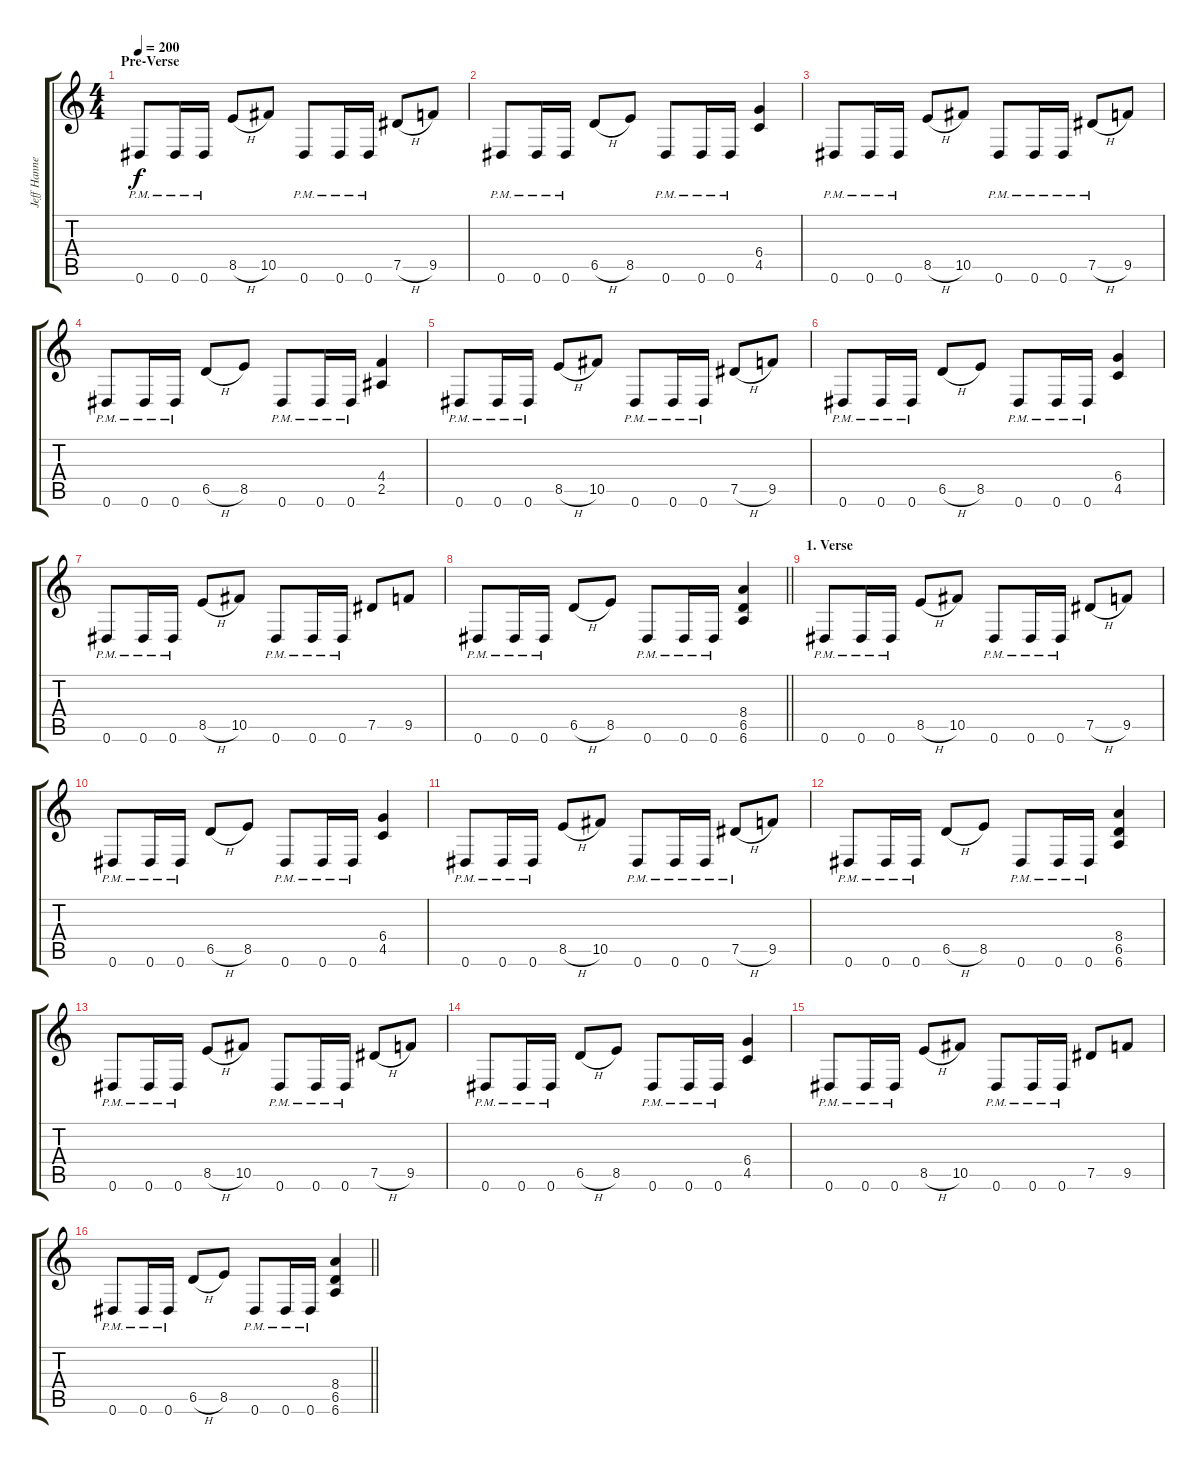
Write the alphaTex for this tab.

\track ("Jeff Hanneman (Lead)" "Jeff Hanne") {instrument distortionguitar}
\staff {score tabs}
\tuning (Eb4 Bb3 Gb3 Db3 Ab2 Eb2) {hide}
\ts (4 4)
\section ("" "Pre-Verse")
\tempo 200
\clef g2
\ks c
0.6{pm}.8{dy f} 0.6{pm}.16 0.6{pm}.16 8.5{h}.8 10.5.8 0.6{pm}.8 0.6{pm}.16 0.6{pm}.16 7.5{h}.8 9.5.8 |
0.6{pm}.8 0.6{pm}.16 0.6{pm}.16 6.5{h}.8 8.5.8 0.6{pm}.8 0.6{pm}.16 0.6{pm}.16 (6.4 4.5).4 |
0.6{pm}.8 0.6{pm}.16 0.6{pm}.16 8.5{h}.8 10.5.8 0.6{pm}.8 0.6{pm}.16 0.6{pm}.16 7.5{h pm}.8 9.5.8 |
0.6{pm}.8 0.6{pm}.16 0.6{pm}.16 6.5{h}.8 8.5.8 0.6{pm}.8 0.6{pm}.16 0.6{pm}.16 (4.4 2.5).4 |
0.6{pm}.8 0.6{pm}.16 0.6{pm}.16 8.5{h}.8 10.5.8 0.6{pm}.8 0.6{pm}.16 0.6{pm}.16 7.5{h}.8 9.5.8 |
0.6{pm}.8 0.6{pm}.16 0.6{pm}.16 6.5{h}.8 8.5.8 0.6{pm}.8 0.6{pm}.16 0.6{pm}.16 (6.4 4.5).4 |
0.6{pm}.8 0.6{pm}.16 0.6{pm}.16 8.5{h}.8 10.5.8 0.6{pm}.8 0.6{pm}.16 0.6{pm}.16 7.5.8 9.5.8 |
\barLineRight lightlight
0.6{pm}.8 0.6{pm}.16 0.6{pm}.16 6.5{h}.8 8.5.8 0.6{pm}.8 0.6{pm}.16 0.6{pm}.16 (8.4 6.5 6.6).4 |
\section ("" "1. Verse")
0.6{pm}.8 0.6{pm}.16 0.6{pm}.16 8.5{h}.8 10.5.8 0.6{pm}.8 0.6{pm}.16 0.6{pm}.16 7.5{h}.8 9.5.8 |
0.6{pm}.8 0.6{pm}.16 0.6{pm}.16 6.5{h}.8 8.5.8 0.6{pm}.8 0.6{pm}.16 0.6{pm}.16 (6.4 4.5).4 |
0.6{pm}.8 0.6{pm}.16 0.6{pm}.16 8.5{h}.8 10.5.8 0.6{pm}.8 0.6{pm}.16 0.6{pm}.16 7.5{h pm}.8 9.5.8 |
0.6{pm}.8 0.6{pm}.16 0.6{pm}.16 6.5{h}.8 8.5.8 0.6{pm}.8 0.6{pm}.16 0.6{pm}.16 (8.4 6.5 6.6).4 |
0.6{pm}.8 0.6{pm}.16 0.6{pm}.16 8.5{h}.8 10.5.8 0.6{pm}.8 0.6{pm}.16 0.6{pm}.16 7.5{h}.8 9.5.8 |
0.6{pm}.8 0.6{pm}.16 0.6{pm}.16 6.5{h}.8 8.5.8 0.6{pm}.8 0.6{pm}.16 0.6{pm}.16 (6.4 4.5).4 |
0.6{pm}.8 0.6{pm}.16 0.6{pm}.16 8.5{h}.8 10.5.8 0.6{pm}.8 0.6{pm}.16 0.6{pm}.16 7.5.8 9.5.8 |
\barLineRight lightlight
0.6{pm}.8 0.6{pm}.16 0.6{pm}.16 6.5{h}.8 8.5.8 0.6{pm}.8 0.6{pm}.16 0.6{pm}.16 (8.4 6.5 6.6).4
